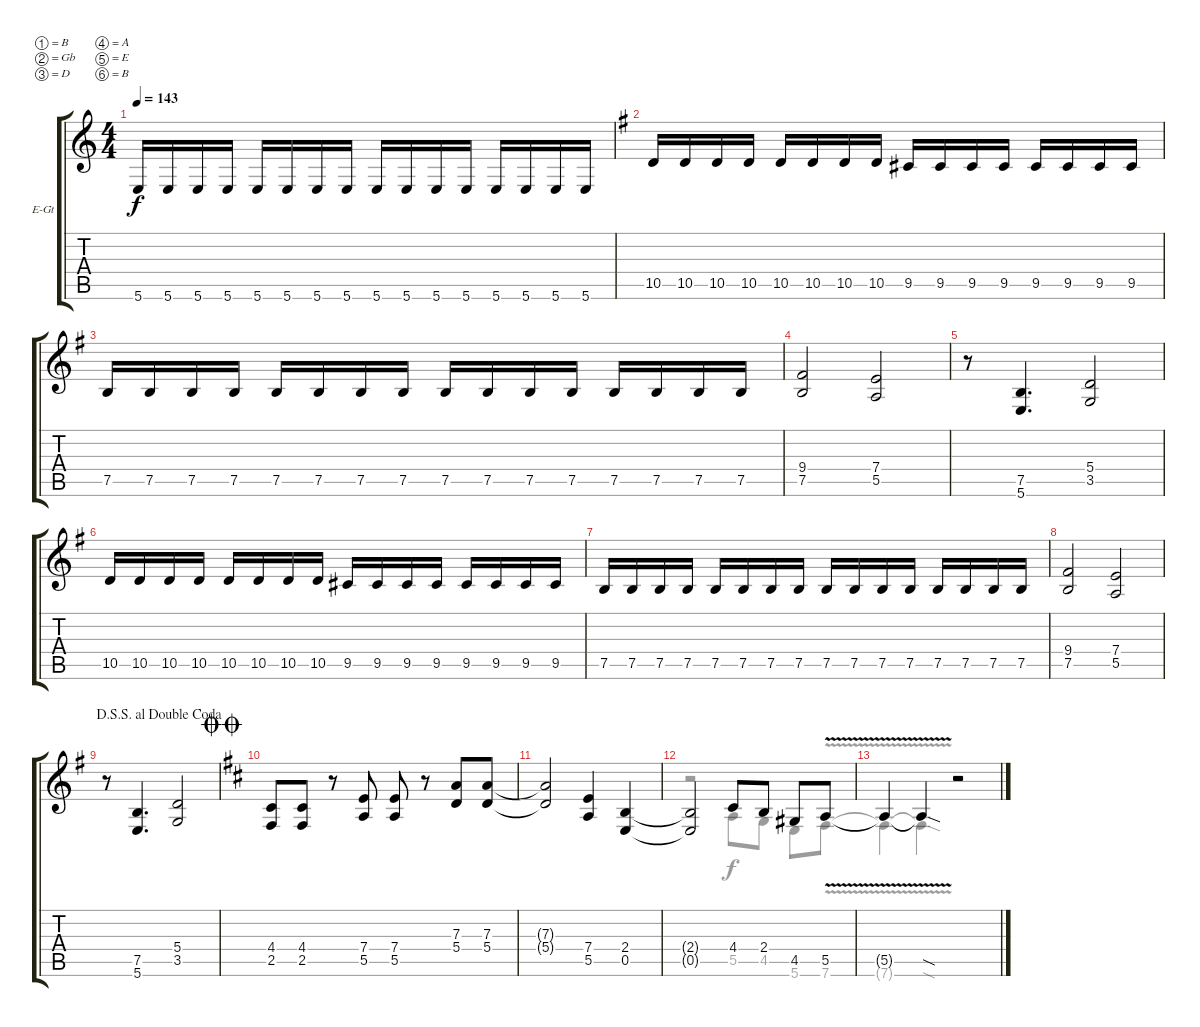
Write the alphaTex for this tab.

\bracketExtendMode groupsimilarinstruments
\firstSystemTrackNameOrientation horizontal
\otherSystemsTrackNameOrientation horizontal
\track ("Christopher Amott" "E-Gt") {instrument distortionguitar}
\staff {score tabs}
\tuning (B3 Gb3 D3 A2 E2 B1)
\voice
\ts (4 4)
\tempo 143
\clef g2
\ks c
5.6.16{dy f} 5.6.16 5.6.16 5.6.16 5.6.16 5.6.16 5.6.16 5.6.16 5.6.16 5.6.16 5.6.16 5.6.16 5.6.16 5.6.16 5.6.16 5.6.16 |
\ks g
10.5.16 10.5.16 10.5.16 10.5.16 10.5.16 10.5.16 10.5.16 10.5.16 9.5.16 9.5.16 9.5.16 9.5.16 9.5.16 9.5.16 9.5.16 9.5.16 |
7.5.16 7.5.16 7.5.16 7.5.16 7.5.16 7.5.16 7.5.16 7.5.16 7.5.16 7.5.16 7.5.16 7.5.16 7.5.16 7.5.16 7.5.16 7.5.16 |
(9.4 7.5).2 (7.4 5.5).2 |
r.8 (7.5 5.6).4{d} (5.4 3.5).2 |
10.5.16 10.5.16 10.5.16 10.5.16 10.5.16 10.5.16 10.5.16 10.5.16 9.5.16 9.5.16 9.5.16 9.5.16 9.5.16 9.5.16 9.5.16 9.5.16 |
7.5.16 7.5.16 7.5.16 7.5.16 7.5.16 7.5.16 7.5.16 7.5.16 7.5.16 7.5.16 7.5.16 7.5.16 7.5.16 7.5.16 7.5.16 7.5.16 |
(9.4 7.5).2 (7.4 5.5).2 |
\jump dalsegnosegnoaldoublecoda
r.8 (7.5 5.6).4{d} (5.4 3.5).2 |
\jump doublecoda
\ks d
(4.4 2.5).8 (4.4 2.5).8 r.8 (7.4 5.5).8 (7.4 5.5).8 r.8 (7.3 5.4).8 (7.3 5.4).8 |
(7.3{t} 5.4{t}).2 (7.4 5.5).4 (2.4 0.5).4 |
(2.4{t} 0.5{t}).2 4.4.8 2.4.8 4.5.8 5.5{v}.8 |
5.5{v t}.4 5.5{v sod t}.4 r.2
\voice
\clef g2
\ottava regular
\simile none
\ks c
|
\ks g
|
|
|
|
|
|
|
|
\ks d
|
|
r.2 5.5.8 4.5.8 5.6.8 7.6{v}.8 |
7.6{v t}.4 7.6{v sod t}.4 r.2
